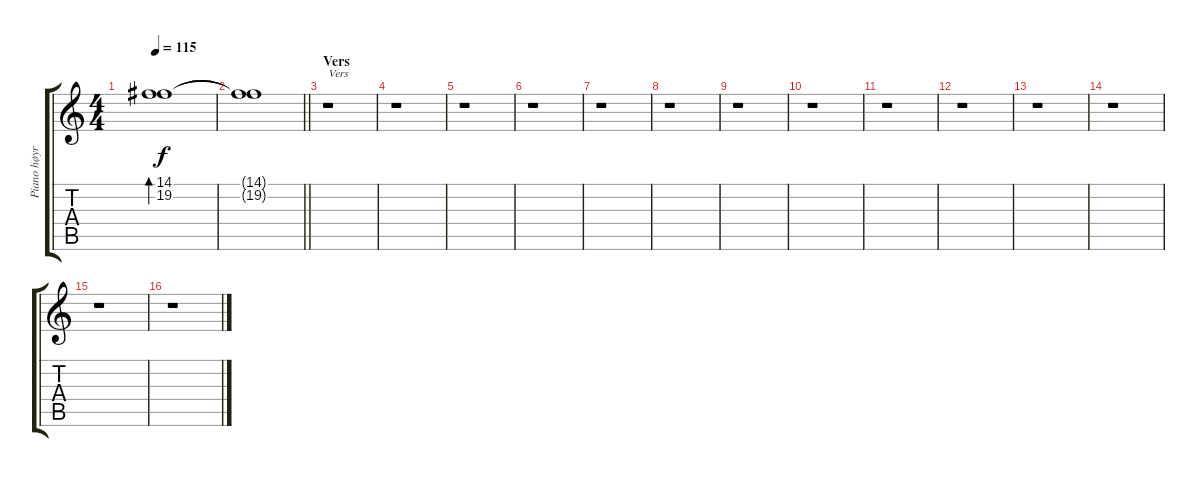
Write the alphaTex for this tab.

\track ("Piano høyre hånd" "Piano høyr") {instrument acousticgrandpiano}
\staff {score tabs}
\tuning (E4 B3 G3 D3 A2 E2) {hide}
\ts (4 4)
\tempo 115
\clef g2
\ks c
(14.1 19.2).1{bd 240 dy f} |
\barLineRight lightlight
(14.1{t} 19.2{t}).1 |
\section ("" "Vers")
r.1{txt "Vers"} |
r.1 |
r.1 |
r.1 |
r.1 |
r.1 |
r.1 |
r.1 |
r.1 |
r.1 |
r.1 |
r.1 |
r.1 |
r.1
